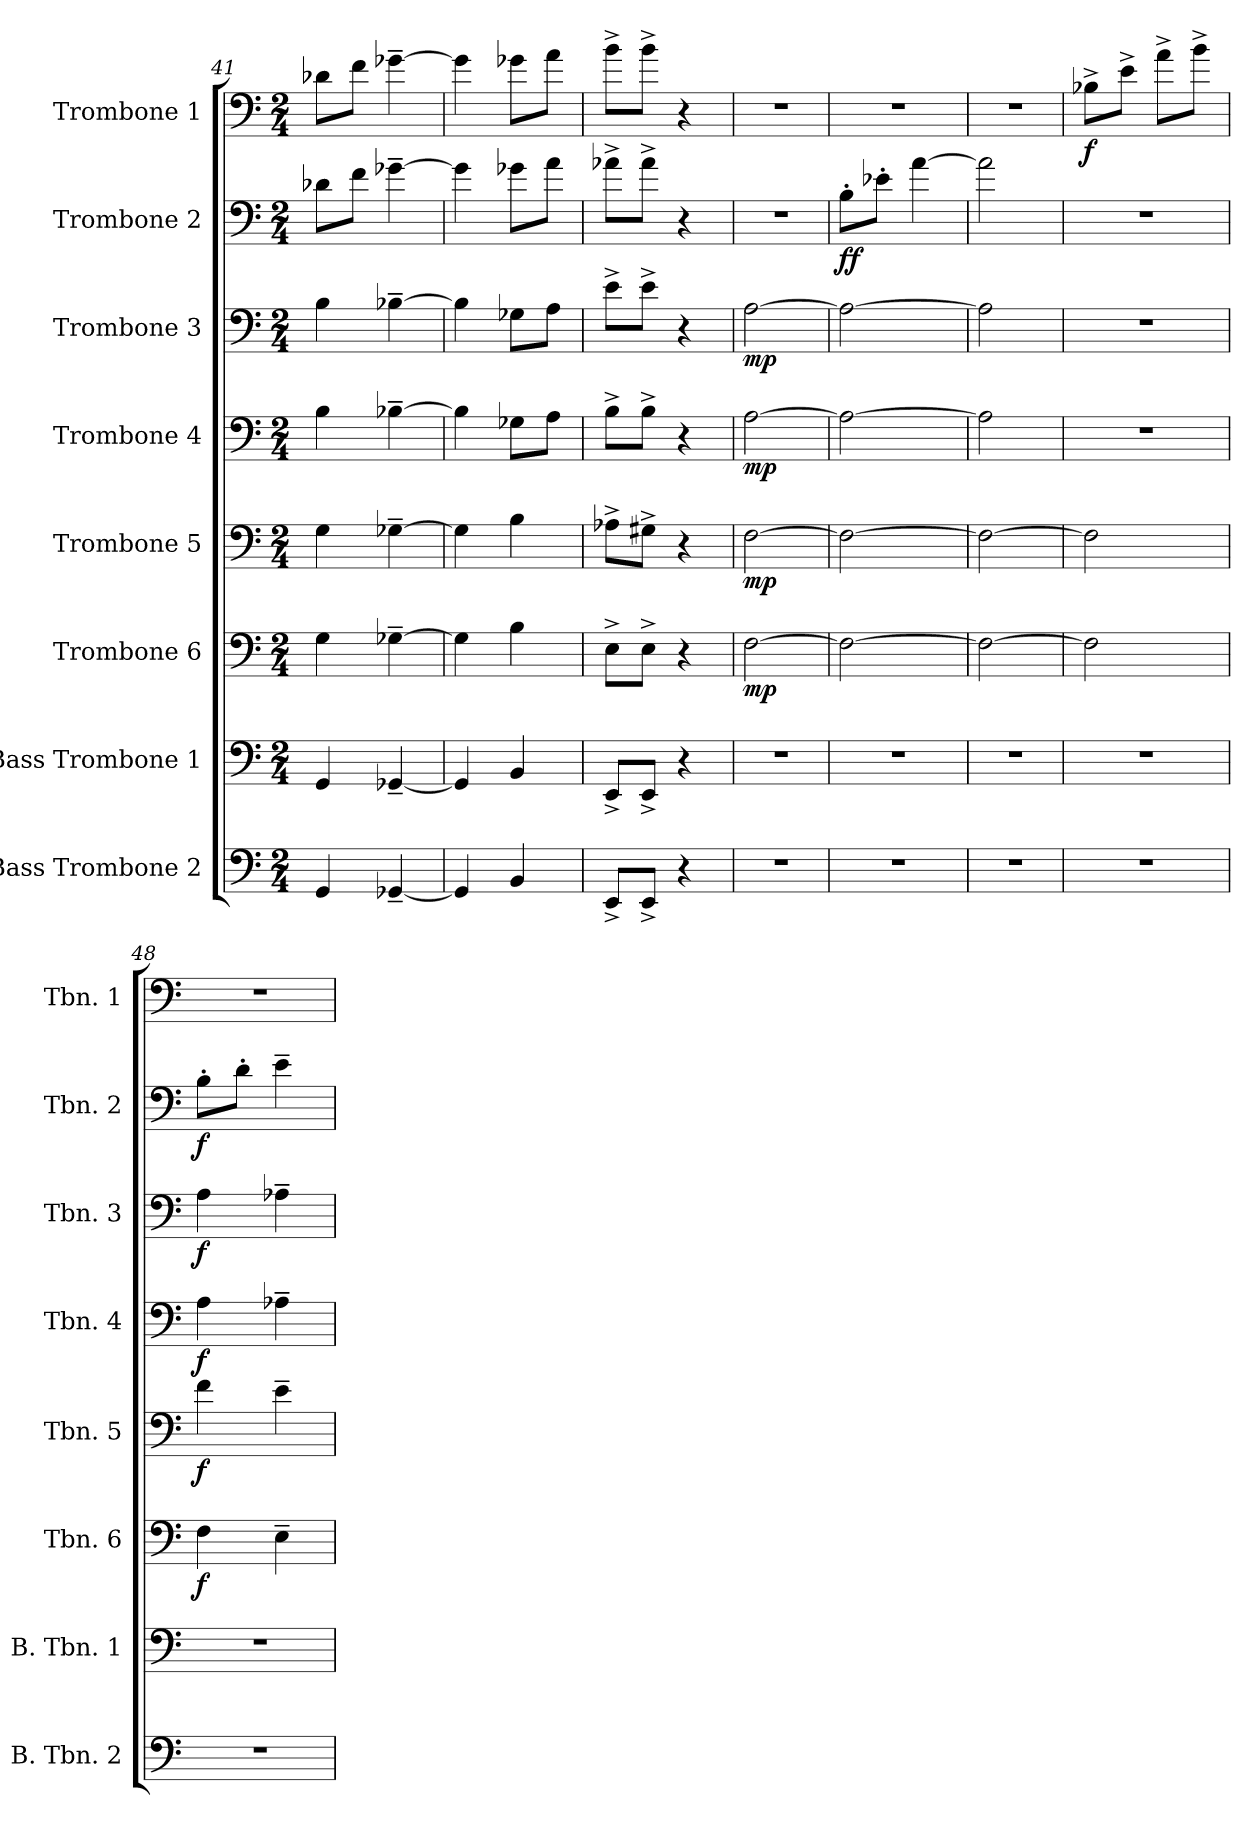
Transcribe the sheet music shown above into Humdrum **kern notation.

**kern	**kern	**kern	**dynam	**kern	**dynam	**kern	**dynam	**kern	**dynam	**kern	**dynam	**kern	**dynam
*part8	*part7	*part6	*part6	*part5	*part5	*part4	*part4	*part3	*part3	*part2	*part2	*part1	*part1
*staff8	*staff7	*staff6	*staff6	*staff5	*staff5	*staff4	*staff4	*staff3	*staff3	*staff2	*staff2	*staff1	*staff1
*I"Bass Trombone 2	*I"Bass Trombone 1	*I"Trombone 6	*	*I"Trombone 5	*	*I"Trombone 4	*	*I"Trombone 3	*	*I"Trombone 2	*	*I"Trombone 1	*
*I'B. Tbn. 2	*I'B. Tbn. 1	*I'Tbn. 6	*	*I'Tbn. 5	*	*I'Tbn. 4	*	*I'Tbn. 3	*	*I'Tbn. 2	*	*I'Tbn. 1	*
!!LO:PB:g=z
*clefF4	*clefF4	*clefF4	*	*clefF4	*	*clefF4	*	*clefF4	*	*clefF4	*	*clefF4	*
*k[]	*k[]	*k[]	*	*k[]	*	*k[]	*	*k[]	*	*k[]	*	*k[]	*
*M2/4	*M2/4	*M2/4	*	*M2/4	*	*M2/4	*	*M2/4	*	*M2/4	*	*M2/4	*
=41	=41	=41	=41	=41	=41	=41	=41	=41	=41	=41	=41	=41	=41
4GG/	4GG/	4G\	.	4G\	.	4B\	.	4B\	.	8d-X\L	.	8d-X\L	.
.	.	.	.	.	.	.	.	.	.	8f\J	.	8f\J	.
[4GG-X~/	[4GG-X~/	[4G-X~\	.	[4G-X~\	.	[4B-X~\	.	[4B-X~\	.	[4g-X~\	.	[4g-X~\	.
=42	=42	=42	=42	=42	=42	=42	=42	=42	=42	=42	=42	=42	=42
4GG-/]	4GG-/]	4G-\]	.	4G-\]	.	4B-\]	.	4B-\]	.	4g-\]	.	4g-\]	.
4BB/	4BB/	4B\	.	4B\	.	8G-X\L	.	8G-X\L	.	8g-X\L	.	8g-X\L	.
.	.	.	.	.	.	8A\J	.	8A\J	.	8a\J	.	8a\J	.
=43	=43	=43	=43	=43	=43	=43	=43	=43	=43	=43	=43	=43	=43
8EE^/L	8EE^/L	8E^\L	.	8A-X^\L	.	8B^\L	.	8e^\L	.	8a-X^\L	.	8b^\L	.
8EE^/J	8EE^/J	8E^\J	.	8G#X^\J	.	8B^\J	.	8e^\J	.	8a-^\J	.	8b^\J	.
4r	4r	4r	.	4r	.	4r	.	4r	.	4r	.	4r	.
=44	=44	=44	=44	=44	=44	=44	=44	=44	=44	=44	=44	=44	=44
!	!	!	!LO:DY:b	!	!LO:DY:b	!	!LO:DY:b	!	!LO:DY:b	!	!	!	!
2r	2r	[2F\	mp	[2F\	mp	[2A\	mp	[2A\	mp	2r	.	2r	.
=45	=45	=45	=45	=45	=45	=45	=45	=45	=45	=45	=45	=45	=45
!	!	!	!	!	!	!	!	!	!	!	!LO:DY:b	!	!
2r	2r	2F\_	.	2F\_	.	2A\_	.	2A\_	.	8B'\L	ff	2r	.
.	.	.	.	.	.	.	.	.	.	8e-X'\J	.	.	.
.	.	.	.	.	.	.	.	.	.	[4a\	.	.	.
=46	=46	=46	=46	=46	=46	=46	=46	=46	=46	=46	=46	=46	=46
2r	2r	2F\_	.	2F\_	.	2A\]	.	2A\]	.	2a\]	.	2r	.
=47	=47	=47	=47	=47	=47	=47	=47	=47	=47	=47	=47	=47	=47
!	!	!	!	!	!	!	!	!	!	!	!	!	!LO:DY:b
2r	2r	2F\]	.	2F\]	.	2r	.	2r	.	2r	.	8B-X^\L	f
.	.	.	.	.	.	.	.	.	.	.	.	8e^\J	.
.	.	.	.	.	.	.	.	.	.	.	.	8a^\L	.
.	.	.	.	.	.	.	.	.	.	.	.	8b^\J	.
=48	=48	=48	=48	=48	=48	=48	=48	=48	=48	=48	=48	=48	=48
!	!	!	!LO:DY:b	!	!LO:DY:b	!	!LO:DY:b	!	!LO:DY:b	!	!LO:DY:b	!	!
2r	2r	4F\	f	4f\	f	4A\	f	4A\	f	8B'\L	f	2r	.
.	.	.	.	.	.	.	.	.	.	8d'\J	.	.	.
.	.	4E~\	.	4e~\	.	4A-X~\	.	4A-X~\	.	4e~\	.	.	.
=	=	=	=	=	=	=	=	=	=	=	=	=	=
*-	*-	*-	*-	*-	*-	*-	*-	*-	*-	*-	*-	*-	*-
